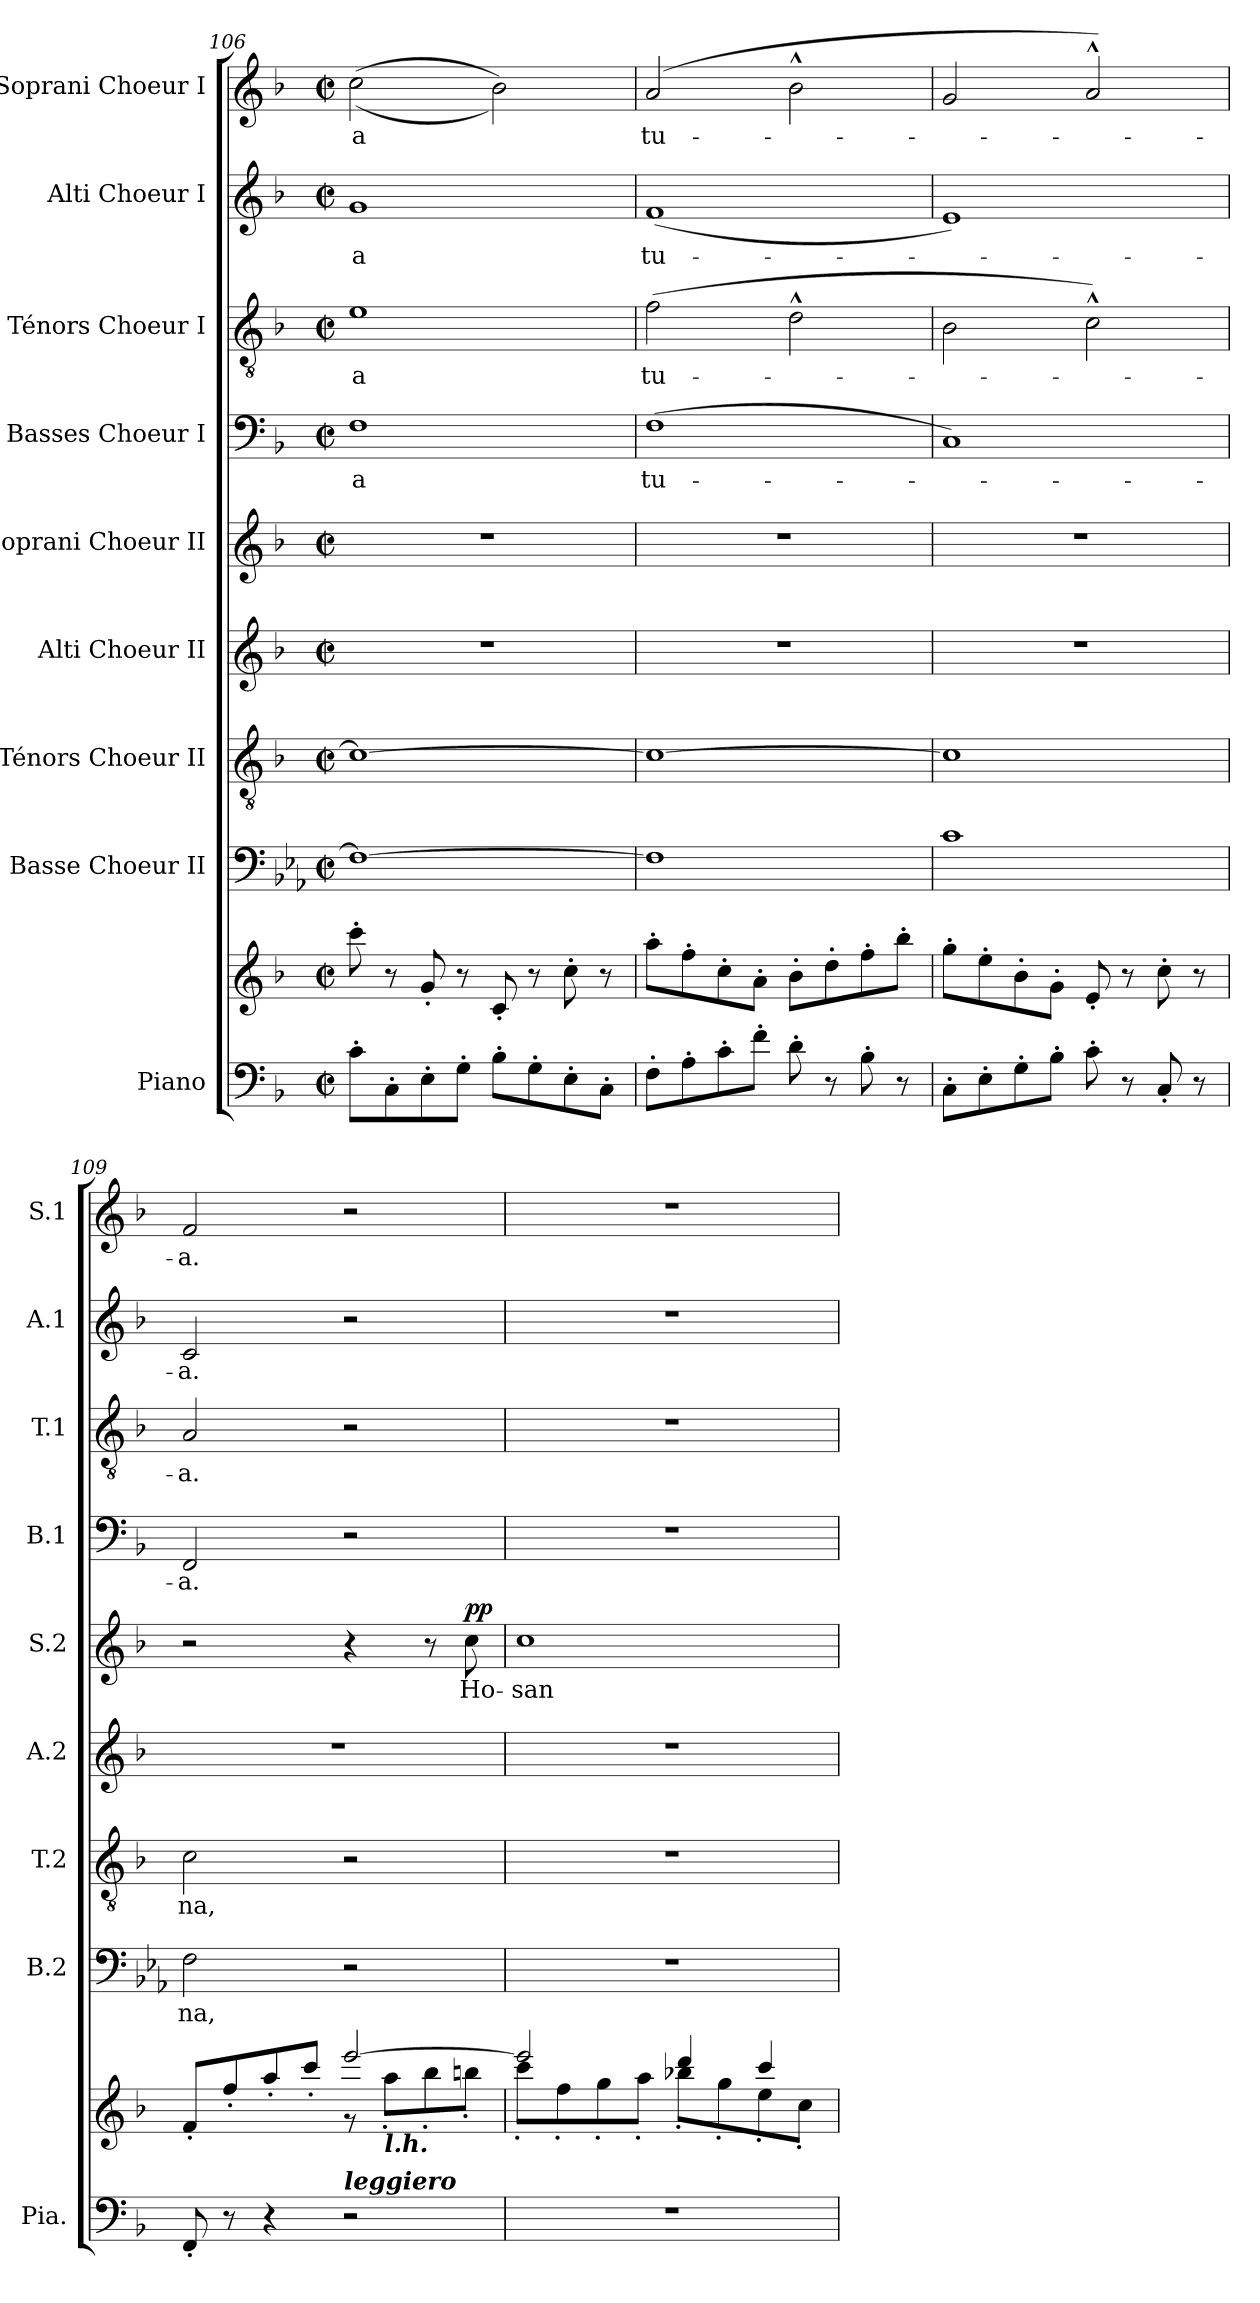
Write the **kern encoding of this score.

**kern	**kern	**kern	**text	**kern	**text	**kern	**kern	**text	**dynam	**kern	**text	**kern	**text	**kern	**text	**kern	**text
*part9	*part9	*part8	*part8	*part7	*part7	*part6	*part5	*part5	*part5	*part4	*part4	*part3	*part3	*part2	*part2	*part1	*part1
*staff10	*staff9	*staff8	*staff8	*staff7	*staff7	*staff6	*staff5	*staff5	*staff5	*staff4	*staff4	*staff3	*staff3	*staff2	*staff2	*staff1	*staff1
*I"Piano	*	*I"Basse Choeur II	*	*I"Ténors Choeur II	*	*I"Alti Choeur II	*I"Soprani Choeur II	*	*	*I"Basses Choeur I	*	*I"Ténors Choeur I	*	*I"Alti Choeur I	*	*I"Soprani Choeur I	*
*I'Pia.	*	*I'B.2	*	*I'T.2	*	*I'A.2	*I'S.2	*	*	*I'B.1	*	*I'T.1	*	*I'A.1	*	*I'S.1	*
*clefF4	*clefG2	*clefF4	*	*clefGv2	*	*clefG2	*clefG2	*	*	*clefF4	*	*clefGv2	*	*clefG2	*	*clefG2	*
*	*	*ITrd8c14	*	*	*	*	*	*	*	*	*	*	*	*	*	*	*
*k[b-]	*k[b-]	*k[b-e-a-]	*	*k[b-]	*	*k[b-]	*k[b-]	*	*	*k[b-]	*	*k[b-]	*	*k[b-]	*	*k[b-]	*
*M2/2	*M2/2	*M2/2	*	*M2/2	*	*M2/2	*M2/2	*	*	*M2/2	*	*M2/2	*	*M2/2	*	*M2/2	*
*met(c|)	*met(c|)	*met(c|)	*	*met(c|)	*	*met(c|)	*met(c|)	*	*	*met(c|)	*	*met(c|)	*	*met(c|)	*	*met(c|)	*
=106	=106	=106	=106	=106	=106	=106	=106	=106	=106	=106	=106	=106	=106	=106	=106	=106	=106
8c'\L	8ccc'\	1FFi_	.	1c_	.	1r	1r	.	.	1Fi	-a	1e	-a	1g	-a	((2cc\	-a
8C'\	8r	.	.	.	.	.	.	.	.	.	.	.	.	.	.	.	.
8E'\	8g'/	.	.	.	.	.	.	.	.	.	.	.	.	.	.	.	.
8G'\J	8r	.	.	.	.	.	.	.	.	.	.	.	.	.	.	.	.
8B-'\L	8c'/	.	.	.	.	.	.	.	.	.	.	.	.	.	.	2b-\))	.
8G'\	8r	.	.	.	.	.	.	.	.	.	.	.	.	.	.	.	.
8E'\	8cc'\	.	.	.	.	.	.	.	.	.	.	.	.	.	.	.	.
8C'\J	8r	.	.	.	.	.	.	.	.	.	.	.	.	.	.	.	.
!!LO:PB:g=z
=107	=107	=107	=107	=107	=107	=107	=107	=107	=107	=107	=107	=107	=107	=107	=107	=107	=107
8F'\L	8aa'\L	1FFi]	.	1c_	.	1r	1r	.	.	(1Fi	tu-	(2f\	tu-	(1f	tu-	(2a/	tu-
8A'\	8ff'\	.	.	.	.	.	.	.	.	.	.	.	.	.	.	.	.
8c'\	8cc'\	.	.	.	.	.	.	.	.	.	.	.	.	.	.	.	.
8f'\J	8a'\J	.	.	.	.	.	.	.	.	.	.	.	.	.	.	.	.
8d'\	8b-'\L	.	.	.	.	.	.	.	.	.	.	2d^^\	.	.	.	2b-^^\	.
8r	8dd'\	.	.	.	.	.	.	.	.	.	.	.	.	.	.	.	.
8B-'\	8ff'\	.	.	.	.	.	.	.	.	.	.	.	.	.	.	.	.
8r	8bb-'\J	.	.	.	.	.	.	.	.	.	.	.	.	.	.	.	.
=108	=108	=108	=108	=108	=108	=108	=108	=108	=108	=108	=108	=108	=108	=108	=108	=108	=108
8C'\L	8gg'\L	1Ci	.	1c]	.	1r	1r	.	.	1Ci)	.	2B-\	.	1e)	.	2g/	.
8E'\	8ee'\	.	.	.	.	.	.	.	.	.	.	.	.	.	.	.	.
8G'\	8b-'\	.	.	.	.	.	.	.	.	.	.	.	.	.	.	.	.
8B-'\J	8g'\J	.	.	.	.	.	.	.	.	.	.	.	.	.	.	.	.
8c'\	8e'/	.	.	.	.	.	.	.	.	.	.	2c^^\)	.	.	.	2a^^/)	.
8r	8r	.	.	.	.	.	.	.	.	.	.	.	.	.	.	.	.
8C'/	8cc'\	.	.	.	.	.	.	.	.	.	.	.	.	.	.	.	.
8r	8r	.	.	.	.	.	.	.	.	.	.	.	.	.	.	.	.
=109	=109	=109	=109	=109	=109	=109	=109	=109	=109	=109	=109	=109	=109	=109	=109	=109	=109
*	*^	*	*	*	*	*	*	*	*	*	*	*	*	*	*	*	*
8FF'/	8f'/L	2ryy	2FFi\	-na,	2c\	-na,	1r	2r	.	.	2FFi/	-a.	2A/	-a.	2c/	-a.	2f/	-a.
8r	8ff'/	.	.	.	.	.	.	.	.	.	.	.	.	.	.	.	.	.
4r	8aa'/	.	.	.	.	.	.	.	.	.	.	.	.	.	.	.	.	.
.	8ccc'/J	.	.	.	.	.	.	.	.	.	.	.	.	.	.	.	.	.
!LO:TX:a:Bi:t=leggiero	!	!	!	!	!	!	!	!	!	!	!	!	!	!	!	!	!	!
2r	[2eee/	8r	2r	.	2r	.	.	4r	.	.	2r	.	2r	.	2r	.	2r	.
!	!	!LO:TX:b:Bi:t=l.h.	!	!	!	!	!	!	!	!	!	!	!	!	!	!	!	!
.	.	8aa'\L	.	.	.	.	.	.	.	.	.	.	.	.	.	.	.	.
.	.	8bb-'\	.	.	.	.	.	8r	.	.	.	.	.	.	.	.	.	.
!	!	!	!	!	!	!	!	!	!	!LO:DY:a	!	!	!	!	!	!	!	!
.	.	8bbn'\J	.	.	.	.	.	8cc\	Ho-	pp	.	.	.	.	.	.	.	.
=110	=110	=110	=110	=110	=110	=110	=110	=110	=110	=110	=110	=110	=110	=110	=110	=110	=110	=110
1r	2eee/]	8ccc'\L	1r	.	1r	.	1r	1cc	-san-	.	1r	.	1r	.	1r	.	1r	.
.	.	8ff'\	.	.	.	.	.	.	.	.	.	.	.	.	.	.	.	.
.	.	8gg'\	.	.	.	.	.	.	.	.	.	.	.	.	.	.	.	.
.	.	8aa'\J	.	.	.	.	.	.	.	.	.	.	.	.	.	.	.	.
.	4ddd/	8bb-X'\L	.	.	.	.	.	.	.	.	.	.	.	.	.	.	.	.
.	.	8gg'\	.	.	.	.	.	.	.	.	.	.	.	.	.	.	.	.
.	4ccc/	8ee'\	.	.	.	.	.	.	.	.	.	.	.	.	.	.	.	.
.	.	8cc'\J	.	.	.	.	.	.	.	.	.	.	.	.	.	.	.	.
*	*v	*v	*	*	*	*	*	*	*	*	*	*	*	*	*	*	*	*
=	=	=	=	=	=	=	=	=	=	=	=	=	=	=	=	=	=
*-	*-	*-	*-	*-	*-	*-	*-	*-	*-	*-	*-	*-	*-	*-	*-	*-	*-
